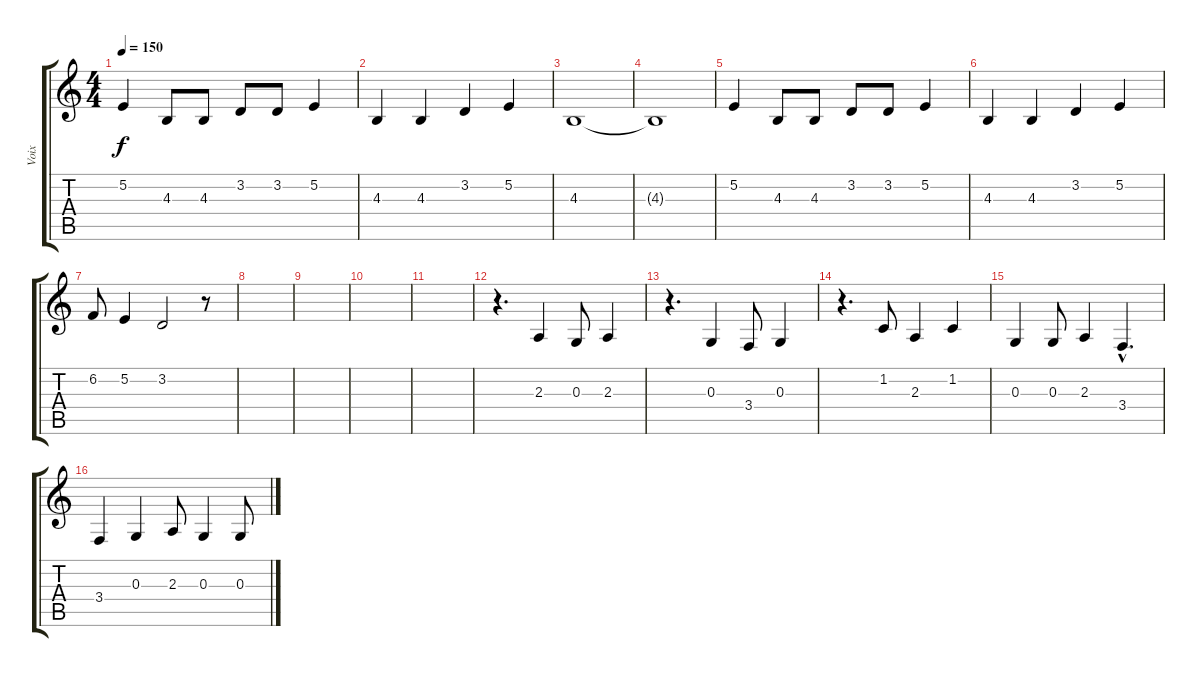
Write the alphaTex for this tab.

\track ("Voix" "Voix") {instrument electricgrandpiano}
\staff {score tabs}
\tuning (E4 B3 G3 D3 A2 E2) {hide}
\ts (4 4)
\tempo 150
\clef g2
\ks c
5.2.4{dy f} 4.3.8 4.3.8 3.2.8 3.2.8 5.2.4 |
4.3.4 4.3.4 3.2.4 5.2.4 |
4.3.1 |
4.3{t}.1 |
5.2.4 4.3.8 4.3.8 3.2.8 3.2.8 5.2.4 |
4.3.4 4.3.4 3.2.4 5.2.4 |
6.2.8 5.2.4 3.2.2 r.8 |
|
|
|
|
r.4{d} 2.3.4 0.3.8 2.3.4 |
r.4{d} 0.3.4 3.4.8 0.3.4 |
r.4{d} 1.2.8 2.3.4 1.2.4 |
0.3.4 0.3.8 2.3.4 3.4{hac}.4{d} |
3.4.4 0.3.4 2.3.8 0.3.4 0.3.8
